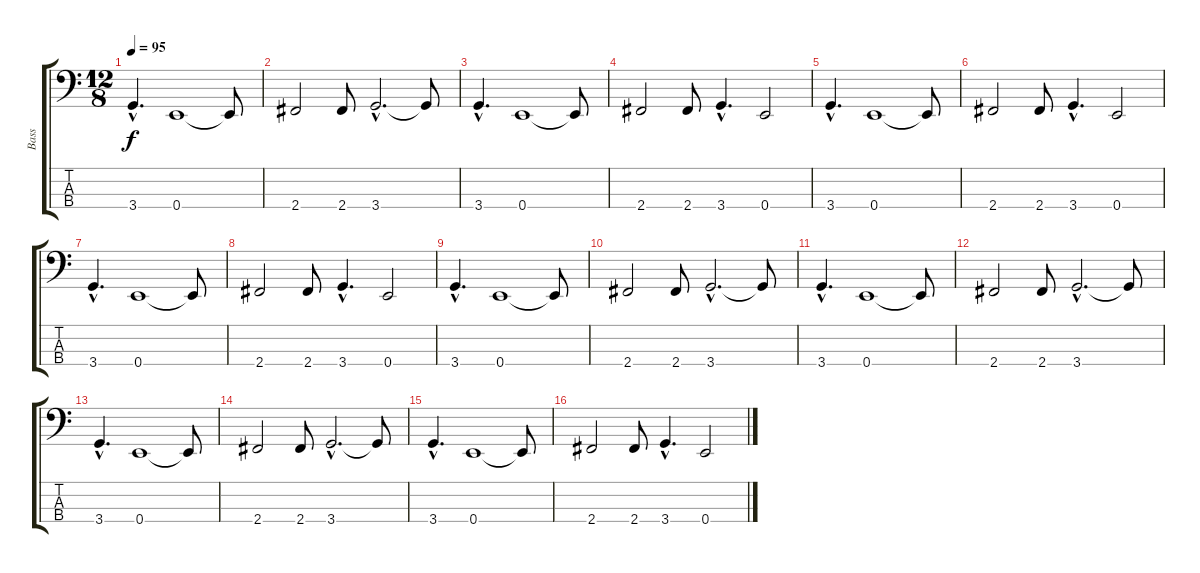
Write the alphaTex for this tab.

\track ("Bass" "Bass") {instrument electricbasspick}
\staff {score tabs}
\tuning (G2 D2 A1 E1) {hide}
\ts (12 8)
\tempo 95
\clef f4
\ks c
3.4{hac}.4{d dy f} 0.4.1 0.4{t}.8 |
2.4.2 2.4.8 3.4{hac}.2{d} 3.4{t}.8 |
3.4{hac}.4{d} 0.4.1 0.4{t}.8 |
2.4.2 2.4.8 3.4{hac}.4{d} 0.4.2 |
3.4{hac}.4{d} 0.4.1 0.4{t}.8 |
2.4.2 2.4.8 3.4{hac}.4{d} 0.4.2 |
3.4{hac}.4{d} 0.4.1 0.4{t}.8 |
2.4.2 2.4.8 3.4{hac}.4{d} 0.4.2 |
3.4{hac}.4{d} 0.4.1 0.4{t}.8 |
2.4.2 2.4.8 3.4{hac}.2{d} 3.4{t}.8 |
3.4{hac}.4{d} 0.4.1 0.4{t}.8 |
2.4.2 2.4.8 3.4{hac}.2{d} 3.4{t}.8 |
3.4{hac}.4{d} 0.4.1 0.4{t}.8 |
2.4.2 2.4.8 3.4{hac}.2{d} 3.4{t}.8 |
3.4{hac}.4{d} 0.4.1 0.4{t}.8 |
2.4.2 2.4.8 3.4{hac}.4{d} 0.4.2
